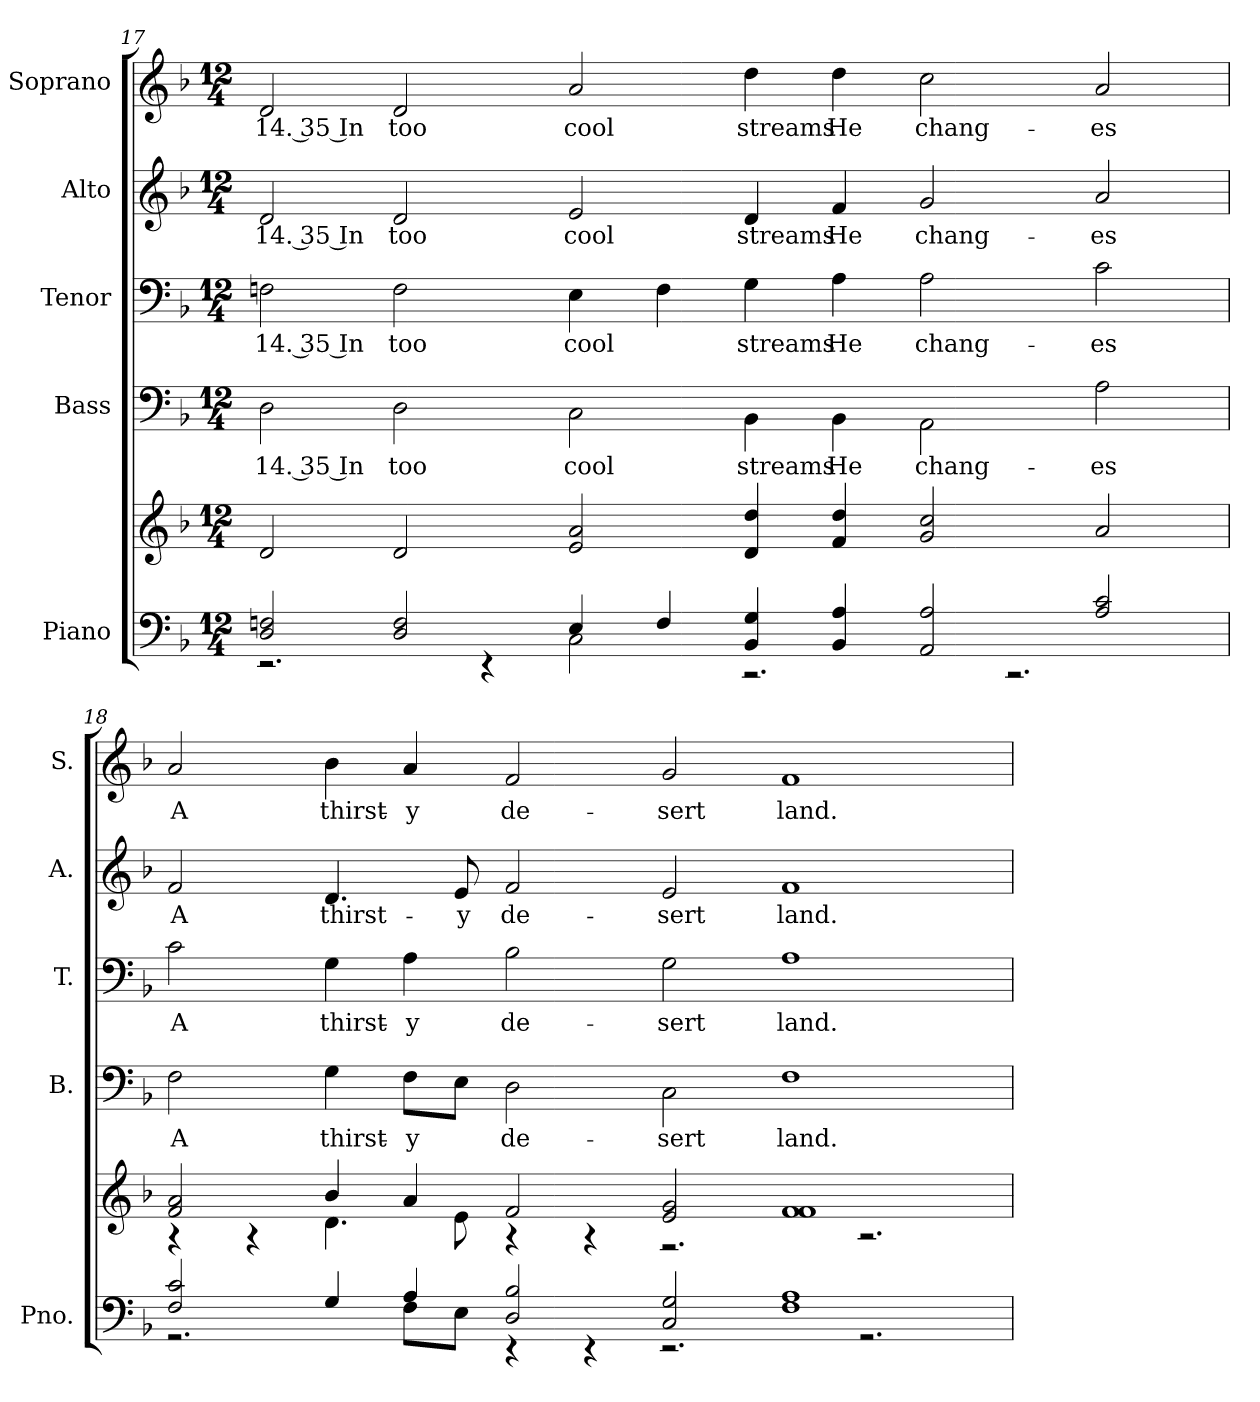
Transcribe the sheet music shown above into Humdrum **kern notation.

**kern	**kern	**kern	**text	**kern	**text	**kern	**text	**kern	**text
*part5	*part5	*part4	*part4	*part3	*part3	*part2	*part2	*part1	*part1
*staff6	*staff5	*staff4	*staff4	*staff3	*staff3	*staff2	*staff2	*staff1	*staff1
*I"Piano	*	*I"Bass	*	*I"Tenor	*	*I"Alto	*	*I"Soprano	*
*I'Pno.	*	*I'B.	*	*I'T.	*	*I'A.	*	*I'S.	*
*clefF4	*clefG2	*clefF4	*	*clefF4	*	*clefG2	*	*clefG2	*
*k[b-]	*k[b-]	*k[b-]	*	*k[b-]	*	*k[b-]	*	*k[b-]	*
*F:	*F:	*F:	*	*F:	*	*F:	*	*F:	*
*M12/4	*M12/4	*M12/4	*	*M12/4	*	*M12/4	*	*M12/4	*
=17	=17	=17	=17	=17	=17	=17	=17	=17	=17
*^	*	*	*	*	*	*	*	*	*
!	!	!	!	!LO:LY:b:color=#000000	!	!	!	!	!	!
!	!	!	!	!	!	!LO:LY:b:color=#000000	!	!	!	!
!	!	!	!	!	!	!	!	!LO:LY:b:color=#000000	!	!
!	!	!	!	!	!	!	!	!	!	!LO:LY:b:color=#000000
2Di/ 2Fni	2.r	2di/	2Di\	14. 35 In	2Fni\	14. 35 In	2di/	14. 35 In	2di/	14. 35 In
!	!	!	!	!LO:LY:b:color=#000000	!	!	!	!	!	!
!	!	!	!	!	!	!LO:LY:b:color=#000000	!	!	!	!
!	!	!	!	!	!	!	!	!LO:LY:b:color=#000000	!	!
!	!	!	!	!	!	!	!	!	!	!LO:LY:b:color=#000000
2Di/ 2Fi	.	2di/	2Di\	too	2Fi\	too	2di/	too	2di/	too
.	4r	.	.	.	.	.	.	.	.	.
!	!	!	!	!LO:LY:b:color=#000000	!	!	!	!	!	!
!	!	!	!	!	!	!LO:LY:b:color=#000000	!	!	!	!
!	!	!	!	!	!	!	!	!LO:LY:b:color=#000000	!	!
!	!	!	!	!	!	!	!	!	!	!LO:LY:b:color=#000000
4Ei/	2Ci\	2ei/ 2ai	2Ci\	cool	4Ei\	cool	2ei/	cool	2ai/	cool
4Fi/	.	.	.	.	4Fi\	.	.	.	.	.
!	!	!	!	!LO:LY:b:color=#000000	!	!	!	!	!	!
!	!	!	!	!	!	!LO:LY:b:color=#000000	!	!	!	!
!	!	!	!	!	!	!	!	!LO:LY:b:color=#000000	!	!
!	!	!	!	!	!	!	!	!	!	!LO:LY:b:color=#000000
4BB-i/ 4Gi	2.r	4di/ 4ddi	4BB-i\	streams	4Gi\	streams	4di/	streams	4ddi\	streams
!	!	!	!	!LO:LY:b:color=#000000	!	!	!	!	!	!
!	!	!	!	!	!	!LO:LY:b:color=#000000	!	!	!	!
!	!	!	!	!	!	!	!	!LO:LY:b:color=#000000	!	!
!	!	!	!	!	!	!	!	!	!	!LO:LY:b:color=#000000
4BB-i/ 4Ai	.	4fi/ 4ddi	4BB-i\	He	4Ai\	He	4fi/	He	4ddi\	He
!	!	!	!	!LO:LY:b:color=#000000	!	!	!	!	!	!
!	!	!	!	!	!	!LO:LY:b:color=#000000	!	!	!	!
!	!	!	!	!	!	!	!	!LO:LY:b:color=#000000	!	!
!	!	!	!	!	!	!	!	!	!	!LO:LY:b:color=#000000
2AAi/ 2Ai	.	2gi/ 2cci	2AAi\	chang-	2Ai\	chang-	2gi/	chang-	2cci\	chang-
.	2.r	.	.	.	.	.	.	.	.	.
!	!	!	!	!LO:LY:b:color=#000000	!	!	!	!	!	!
!	!	!	!	!	!	!LO:LY:b:color=#000000	!	!	!	!
!	!	!	!	!	!	!	!	!LO:LY:b:color=#000000	!	!
!	!	!	!	!	!	!	!	!	!	!LO:LY:b:color=#000000
2Ai/ 2ci	.	2ai/	2Ai\	-es	2ci\	-es	2ai/	-es	2ai/	-es
!!LO:PB:g=z
=18	=18	=18	=18	=18	=18	=18	=18	=18	=18	=18
*	*	*^	*	*	*	*	*	*	*	*
!	!	!	!	!	!LO:LY:b:color=#000000	!	!	!	!	!	!
!	!	!	!	!	!	!	!LO:LY:b:color=#000000	!	!	!	!
!	!	!	!	!	!	!	!	!	!LO:LY:b:color=#000000	!	!
!	!	!	!	!	!	!	!	!	!	!	!LO:LY:b:color=#000000
2Fi/ 2ci	2.r	2fi/ 2ai	4r	2Fi\	A	2ci\	A	2fi/	A	2ai/	A
.	.	.	4r	.	.	.	.	.	.	.	.
!	!	!	!	!	!LO:LY:b:color=#000000	!	!	!	!	!	!
!	!	!	!	!	!	!	!LO:LY:b:color=#000000	!	!	!	!
!	!	!	!	!	!	!	!	!	!LO:LY:b:color=#000000	!	!
!	!	!	!	!	!	!	!	!	!	!	!LO:LY:b:color=#000000
4Gi/	.	4b-i/	4.di\	4Gi\	thirst-	4Gi\	thirst-	4.di/	thirst-	4b-i\	thirst-
!	!	!	!	!	!LO:LY:b:color=#000000	!	!	!	!	!	!
!	!	!	!	!	!	!	!LO:LY:b:color=#000000	!	!	!	!
!	!	!	!	!	!	!	!	!	!	!	!LO:LY:b:color=#000000
4Ai/	8Fi\L	4ai/	.	8Fi\L	-y	4Ai\	-y	.	.	4ai/	-y
!	!	!	!	!	!	!	!	!	!LO:LY:b:color=#000000	!	!
.	8Ei\J	.	8ei\	8Ei\J	.	.	.	8ei/	-y	.	.
!	!	!	!	!	!LO:LY:b:color=#000000	!	!	!	!	!	!
!	!	!	!	!	!	!	!LO:LY:b:color=#000000	!	!	!	!
!	!	!	!	!	!	!	!	!	!LO:LY:b:color=#000000	!	!
!	!	!	!	!	!	!	!	!	!	!	!LO:LY:b:color=#000000
2Di/ 2B-i	4r	2fi/	4r	2Di\	de-	2B-i\	de-	2fi/	de-	2fi/	de-
.	4r	.	4r	.	.	.	.	.	.	.	.
!	!	!	!	!	!LO:LY:b:color=#000000	!	!	!	!	!	!
!	!	!	!	!	!	!	!LO:LY:b:color=#000000	!	!	!	!
!	!	!	!	!	!	!	!	!	!LO:LY:b:color=#000000	!	!
!	!	!	!	!	!	!	!	!	!	!	!LO:LY:b:color=#000000
2Ci/ 2Gi	2.r	2ei/ 2gi	2.r	2Ci\	-sert	2Gi\	-sert	2ei/	-sert	2gi/	-sert
!	!	!	!	!	!LO:LY:b:color=#000000	!	!	!	!	!	!
!	!	!	!	!	!	!	!LO:LY:b:color=#000000	!	!	!	!
!	!	!	!	!	!	!	!	!	!LO:LY:b:color=#000000	!	!
!	!	!	!	!	!	!	!	!	!	!	!LO:LY:b:color=#000000
1Fi 1Ai	.	1fi 1fi	.	1Fi	land.	1Ai	land.	1fi	land.	1fi	land.
.	2.r	.	2.r	.	.	.	.	.	.	.	.
*v	*v	*	*	*	*	*	*	*	*	*	*
*	*v	*v	*	*	*	*	*	*	*	*
=	=	=	=	=	=	=	=	=	=
*-	*-	*-	*-	*-	*-	*-	*-	*-	*-
